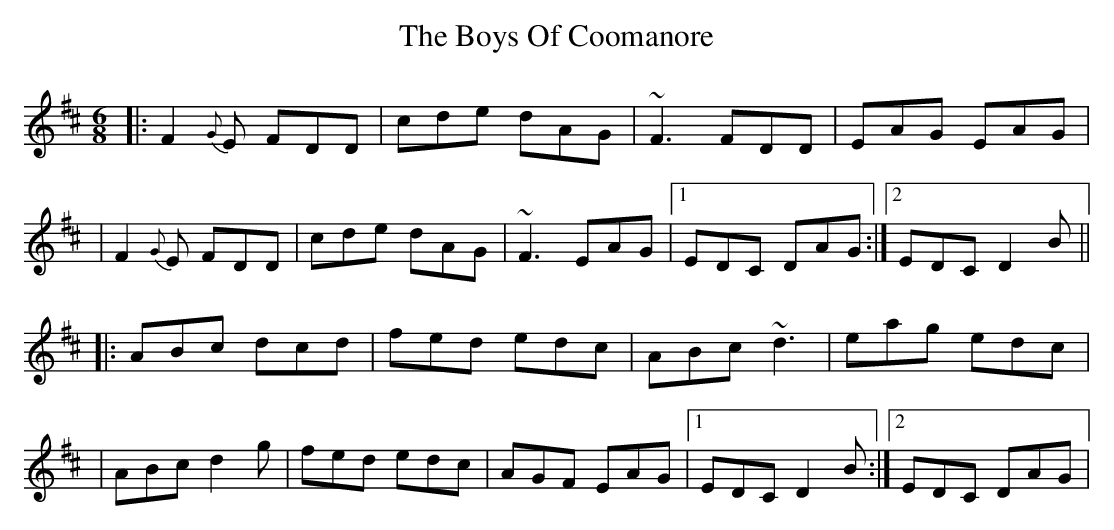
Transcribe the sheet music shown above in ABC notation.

X:1
T:Boys Of Coomanore, The
M: 6/8
L: 1/8
K: Dmaj
|:F2{G}E FDD|cde dAG|~F3 FDD|EAG EAG|
|F2{G}E FDD|cde dAG|~F3 EAG|1 EDC DAG:|2 EDC D2 B||
|:ABc dcd|fed edc|ABc ~d3|eag edc|
|ABc d2g|fed edc|AGF EAG|1 EDC D2 B:|2 EDC DAG|
